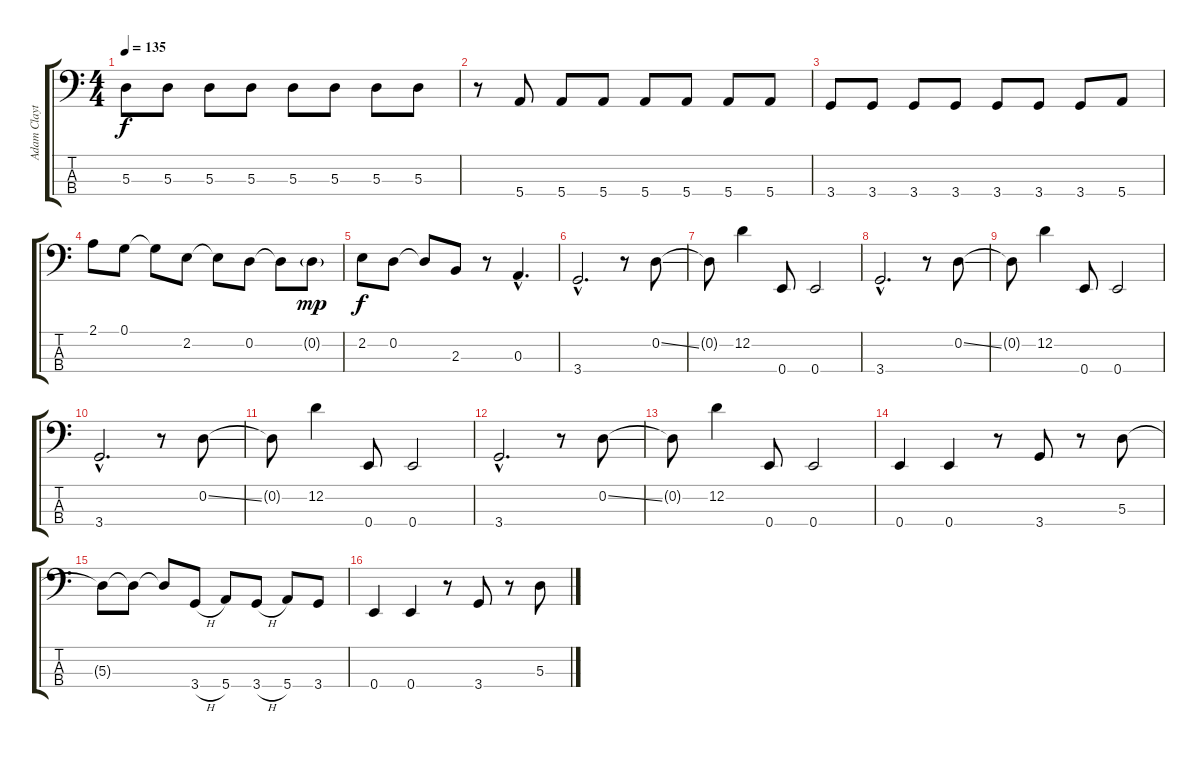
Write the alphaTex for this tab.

\track ("Adam Clayton" "Adam Clayt") {instrument electricbasspick}
\staff {score tabs}
\tuning (G2 D2 A1 E1) {hide}
\ts (4 4)
\tempo 135
\clef f4
\ks c
5.3.8{dy f} 5.3.8 5.3.8 5.3.8 5.3.8 5.3.8 5.3.8 5.3.8 |
r.8 5.4.8 5.4.8 5.4.8 5.4.8 5.4.8 5.4.8 5.4.8 |
3.4.8 3.4.8 3.4.8 3.4.8 3.4.8 3.4.8 3.4.8 5.4.8 |
2.1.8 0.1.8 0.1{t}.8 2.2.8 2.2{t}.8 0.2.8 0.2{t}.8 0.2{g}.8{dy mp} |
2.2.8{dy f} 0.2.8 0.2{t}.8 2.3.8 r.8 0.3{hac}.4{d} |
3.4{hac}.2{d} r.8 0.2{ss}.8 |
0.2{t}.8 12.2.4 0.4.8 0.4.2 |
3.4{hac}.2{d} r.8 0.2{ss}.8 |
0.2{t}.8 12.2.4 0.4.8 0.4.2 |
3.4{hac}.2{d} r.8 0.2{ss}.8 |
0.2{t}.8 12.2.4 0.4.8 0.4.2 |
3.4{hac}.2{d} r.8 0.2{ss}.8 |
0.2{t}.8 12.2.4 0.4.8 0.4.2 |
0.4.4 0.4.4 r.8 3.4.8 r.8 5.3.8 |
5.3{t}.8 5.3{t}.8 5.3{t}.8 3.4{h}.8 5.4.8 3.4{h}.8 5.4.8 3.4.8 |
0.4.4 0.4.4 r.8 3.4.8 r.8 5.3.8
